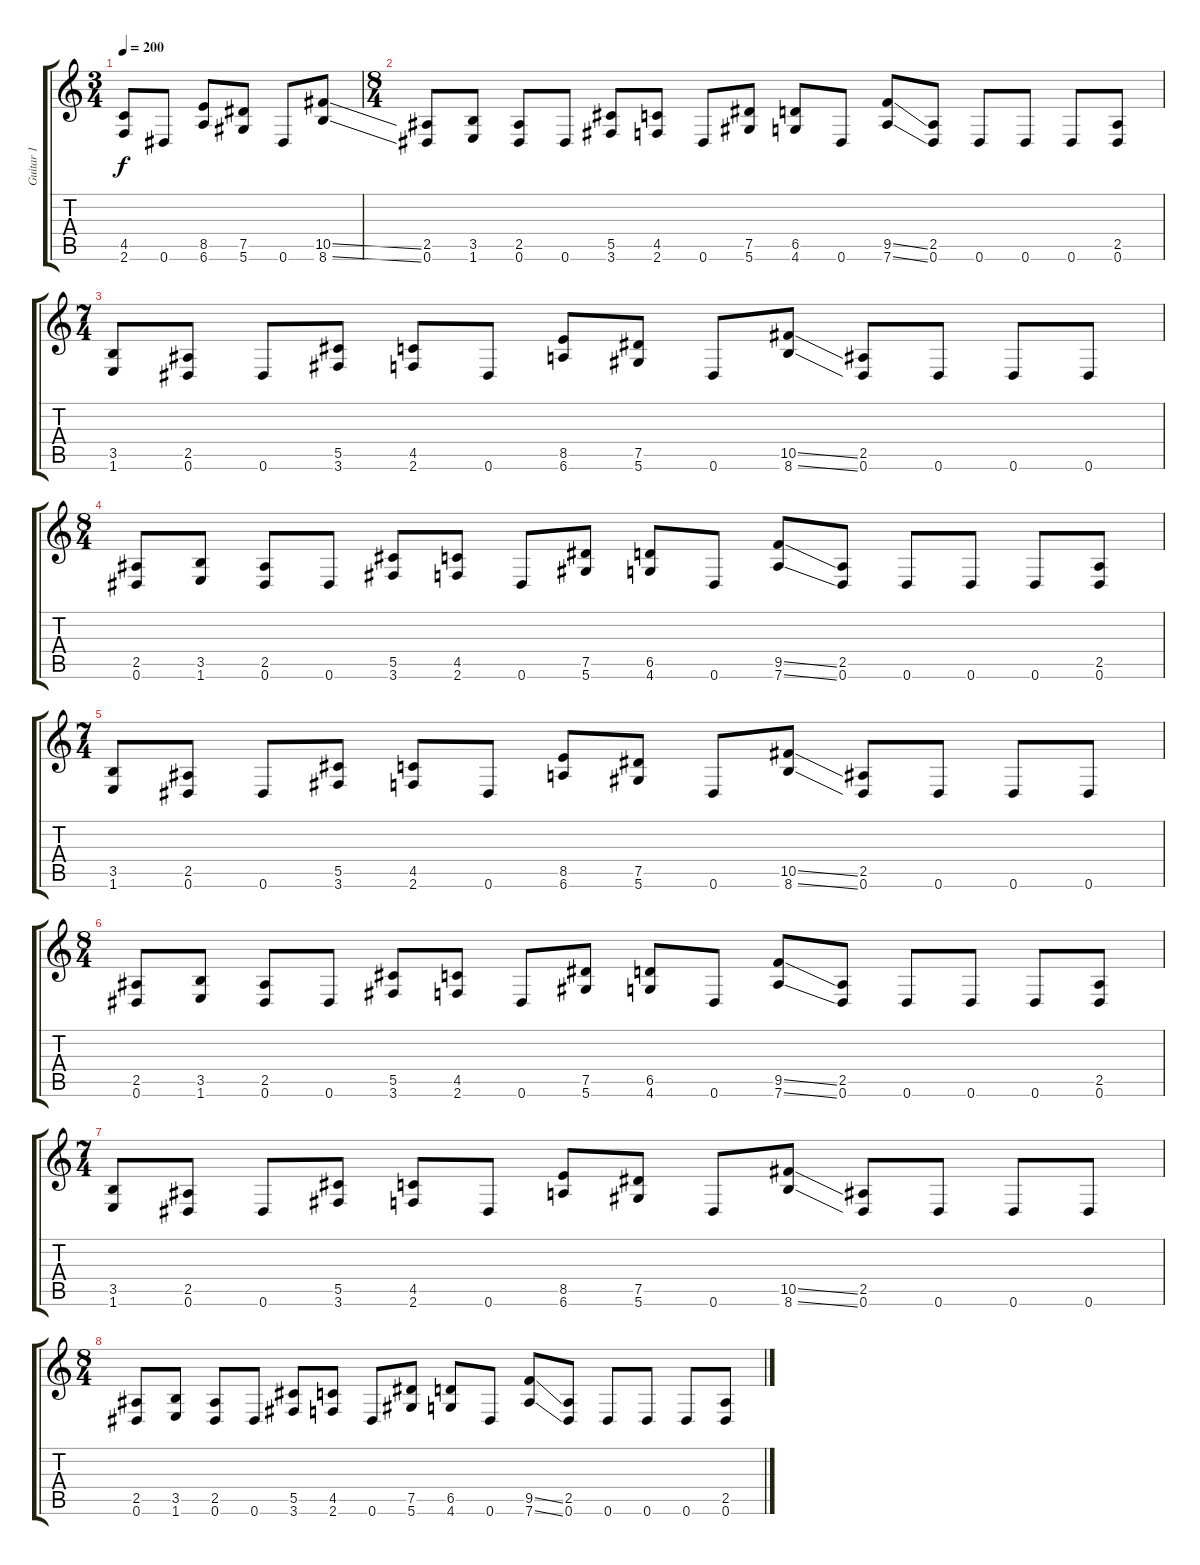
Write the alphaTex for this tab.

\track ("Guitar 1" "Guitar 1") {instrument distortionguitar}
\staff {score tabs}
\tuning (Eb4 Bb3 Gb3 Db3 Ab2 Eb2) {hide}
\ts (3 4)
\tempo 200
\clef g2
\ks c
(4.5 2.6).8{dy f} 0.6.8 (8.5 6.6).8 (7.5 5.6).8 0.6.8 (10.5{ss} 8.6{ss}).8 |
\ts (8 4)
(2.5 0.6).8 (3.5 1.6).8 (2.5 0.6).8 0.6.8 (5.5 3.6).8 (4.5 2.6).8 0.6.8 (7.5 5.6).8 (6.5 4.6).8 0.6.8 (9.5{ss} 7.6{ss}).8 (2.5 0.6).8 0.6.8 0.6.8 0.6.8 (2.5 0.6).8 |
\ts (7 4)
(3.5 1.6).8 (2.5 0.6).8 0.6.8 (5.5 3.6).8 (4.5 2.6).8 0.6.8 (8.5 6.6).8 (7.5 5.6).8 0.6.8 (10.5{ss} 8.6{ss}).8 (2.5 0.6).8 0.6.8 0.6.8 0.6.8 |
\ts (8 4)
(2.5 0.6).8 (3.5 1.6).8 (2.5 0.6).8 0.6.8 (5.5 3.6).8 (4.5 2.6).8 0.6.8 (7.5 5.6).8 (6.5 4.6).8 0.6.8 (9.5{ss} 7.6{ss}).8 (2.5 0.6).8 0.6.8 0.6.8 0.6.8 (2.5 0.6).8 |
\ts (7 4)
(3.5 1.6).8 (2.5 0.6).8 0.6.8 (5.5 3.6).8 (4.5 2.6).8 0.6.8 (8.5 6.6).8 (7.5 5.6).8 0.6.8 (10.5{ss} 8.6{ss}).8 (2.5 0.6).8 0.6.8 0.6.8 0.6.8 |
\ts (8 4)
(2.5 0.6).8 (3.5 1.6).8 (2.5 0.6).8 0.6.8 (5.5 3.6).8 (4.5 2.6).8 0.6.8 (7.5 5.6).8 (6.5 4.6).8 0.6.8 (9.5{ss} 7.6{ss}).8 (2.5 0.6).8 0.6.8 0.6.8 0.6.8 (2.5 0.6).8 |
\ts (7 4)
(3.5 1.6).8 (2.5 0.6).8 0.6.8 (5.5 3.6).8 (4.5 2.6).8 0.6.8 (8.5 6.6).8 (7.5 5.6).8 0.6.8 (10.5{ss} 8.6{ss}).8 (2.5 0.6).8 0.6.8 0.6.8 0.6.8 |
\ts (8 4)
(2.5 0.6).8 (3.5 1.6).8 (2.5 0.6).8 0.6.8 (5.5 3.6).8 (4.5 2.6).8 0.6.8 (7.5 5.6).8 (6.5 4.6).8 0.6.8 (9.5{ss} 7.6{ss}).8 (2.5 0.6).8 0.6.8 0.6.8 0.6.8 (2.5 0.6).8
